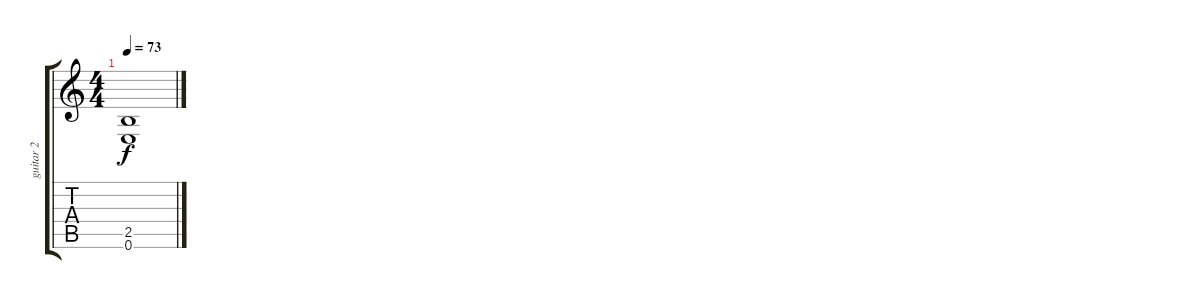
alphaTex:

\track ("guitar 2" "guitar 2") {instrument overdrivenguitar}
\staff {score tabs}
\tuning (E4 B3 G3 D3 A2 E2) {hide}
\ts (4 4)
\tempo 73
\clef g2
\ks c
(2.5{t} 0.6{t}).1{dy f}
